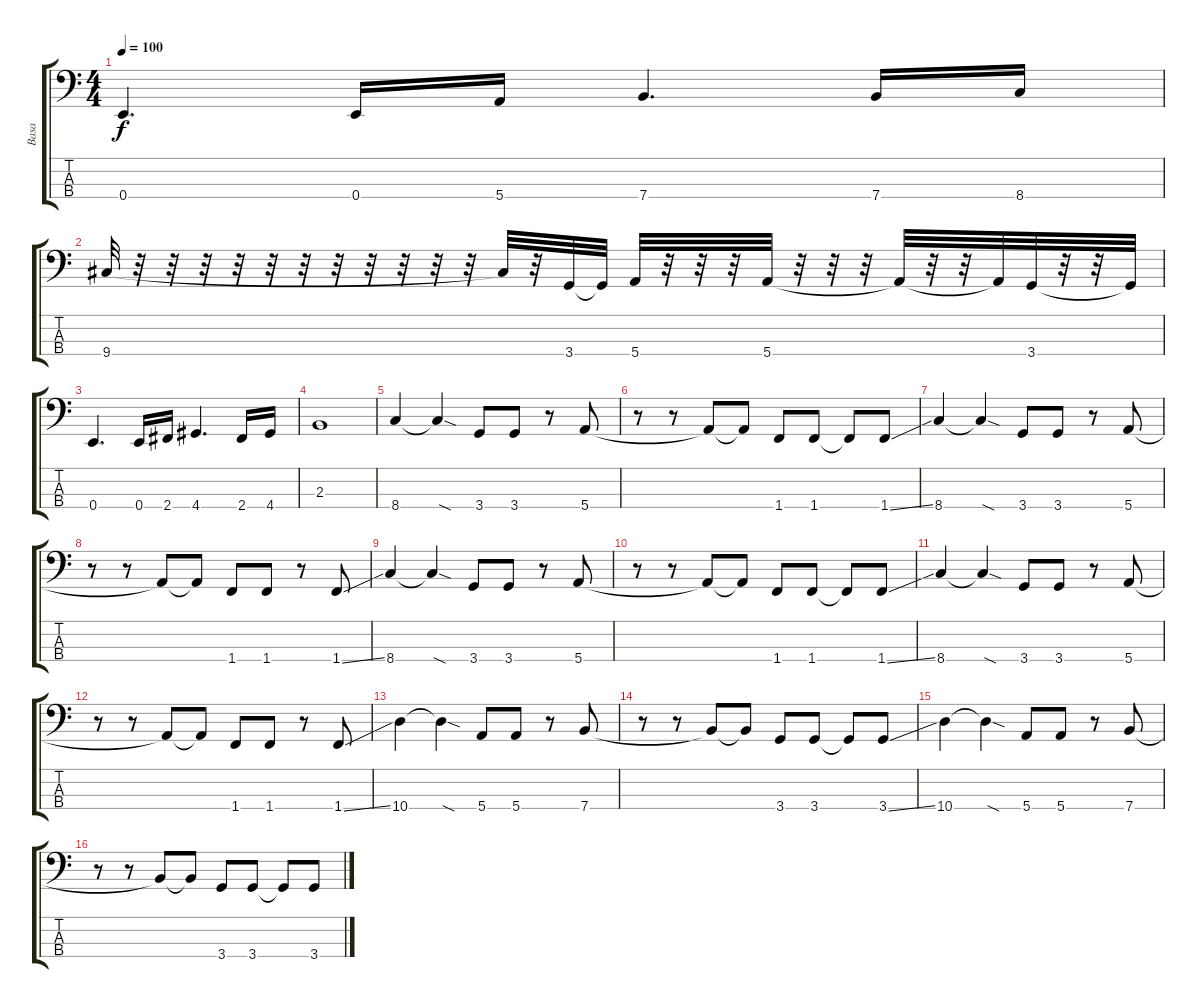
\track ("Basa" "Basa") {instrument electricbassfinger}
\staff {score tabs}
\tuning (G2 D2 A1 E1) {hide}
\ts (4 4)
\tempo 100
\clef f4
\ks c
0.4.4{d dy f} 0.4.16 5.4.16 7.4.4{d} 7.4.16 8.4.16 |
9.4.32 r.32 r.32 r.32 r.32 r.32 r.32 r.32 r.32 r.32 r.32 r.32 9.4{t}.32 r.32 3.4.32 3.4{t}.32 5.4.32 r.32 r.32 r.32 5.4.32 r.32 r.32 r.32 5.4{t}.32 r.32 r.32 5.4{t}.32 3.4.32 r.32 r.32 3.4{t}.32 |
0.4.4{d} 0.4.16 2.4.16 4.4.4{d} 2.4.16 4.4.16 |
2.3.1 |
8.4.4 8.4{sod t}.4 3.4.8 3.4.8 r.8 5.4.8 |
r.8 r.8 5.4{t}.8 5.4{t}.8 1.4.8 1.4.8 1.4{t}.8 1.4{ss}.8 |
8.4.4 8.4{sod t}.4 3.4.8 3.4.8 r.8 5.4.8 |
r.8 r.8 5.4{t}.8 5.4{t}.8 1.4.8 1.4.8 r.8 1.4{ss}.8 |
8.4.4 8.4{sod t}.4 3.4.8 3.4.8 r.8 5.4.8 |
r.8 r.8 5.4{t}.8 5.4{t}.8 1.4.8 1.4.8 1.4{t}.8 1.4{ss}.8 |
8.4.4 8.4{sod t}.4 3.4.8 3.4.8 r.8 5.4.8 |
r.8 r.8 5.4{t}.8 5.4{t}.8 1.4.8 1.4.8 r.8 1.4{ss}.8 |
10.4.4 10.4{sod t}.4 5.4.8 5.4.8 r.8 7.4.8 |
r.8 r.8 7.4{t}.8 7.4{t}.8 3.4.8 3.4.8 3.4{t}.8 3.4{ss}.8 |
10.4.4 10.4{sod t}.4 5.4.8 5.4.8 r.8 7.4.8 |
r.8 r.8 7.4{t}.8 7.4{t}.8 3.4.8 3.4.8 3.4{t}.8 3.4{ss}.8
